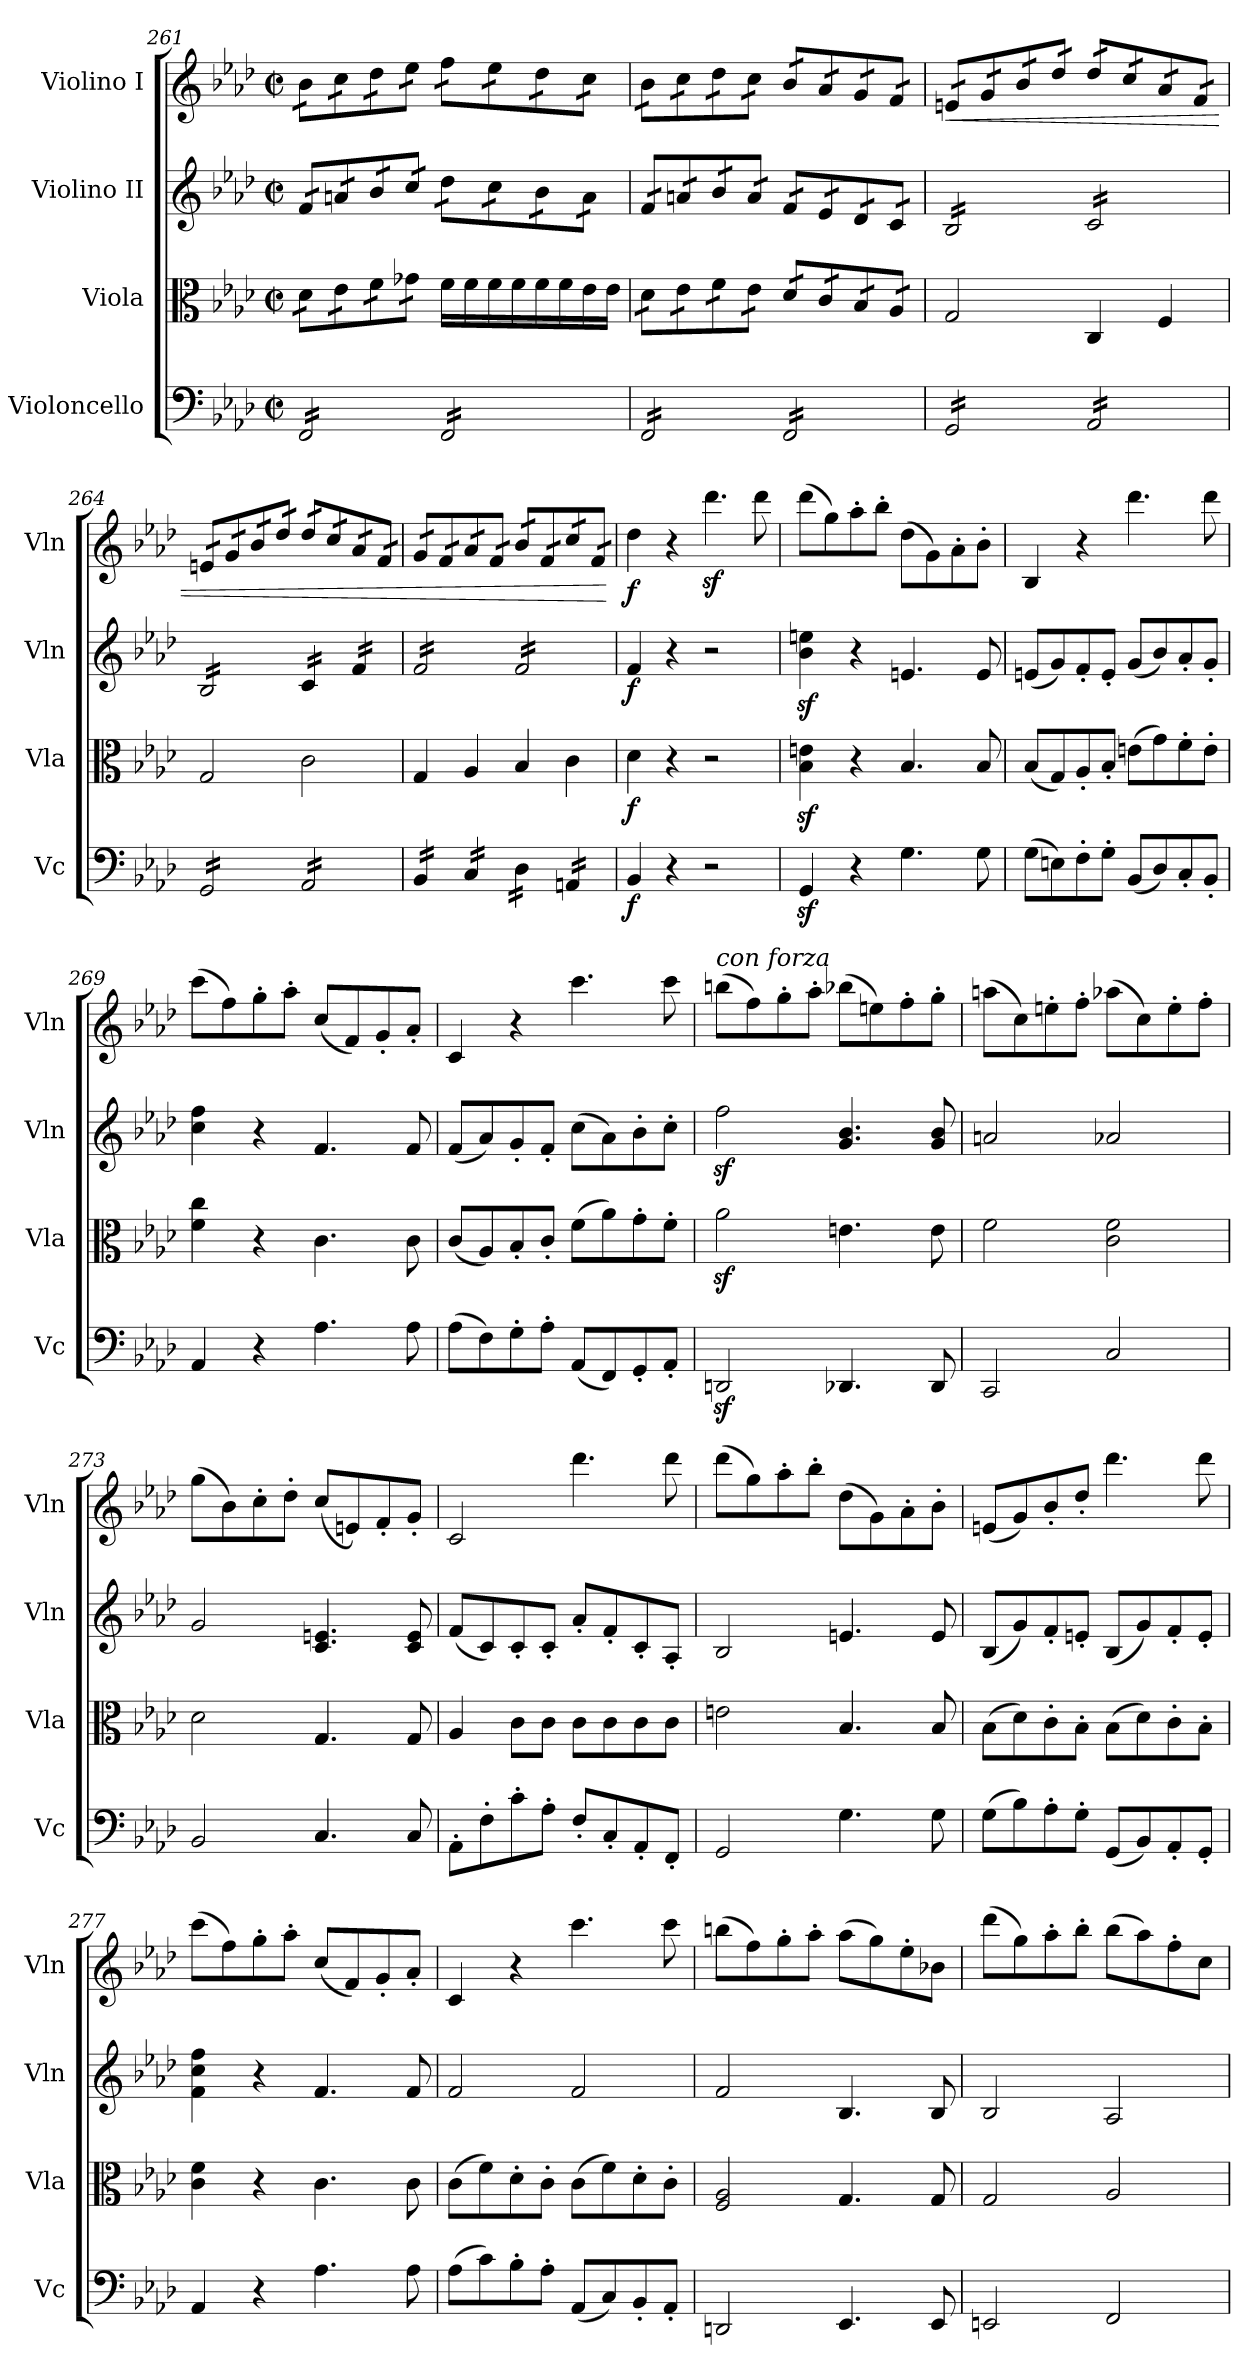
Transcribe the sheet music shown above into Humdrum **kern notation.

**kern	**dynam	**kern	**dynam	**kern	**dynam	**kern	**dynam
*part4	*part4	*part3	*part3	*part2	*part2	*part1	*part1
*staff4	*staff4	*staff3	*staff3	*staff2	*staff2	*staff1	*staff1
*I"Violoncello	*	*I"Viola	*	*I"Violino II	*	*I"Violino I	*
*I'Vc	*	*I'Vla	*	*I'Vln	*	*I'Vln	*
*clefF4	*	*clefC3	*	*clefG2	*	*clefG2	*
*k[b-e-a-d-]	*	*k[b-e-a-d-]	*	*k[b-e-a-d-]	*	*k[b-e-a-d-]	*
*M2/2	*	*M2/2	*	*M2/2	*	*M2/2	*
*met(c|)	*	*met(c|)	*	*met(c|)	*	*met(c|)	*
=261	=261	=261	=261	=261	=261	=261	=261
*tremolo	*	*	*	*	*	*	*
*	*	*tremolo	*	*	*	*	*
*	*	*	*	*tremolo	*	*	*
*	*	*	*	*	*	*tremolo	*
16FF/LL	.	16d-\LL	.	16f/LL	.	16b-\LL	.
16FF/	.	16d-\	.	16f/	.	16b-\	.
16FF/	.	16e-\	.	16an/	.	16cc\	.
16FF/	.	16e-\	.	16an/	.	16cc\	.
16FF/	.	16f\	.	16b-/	.	16dd-\	.
16FF/	.	16f\	.	16b-/	.	16dd-\	.
16FF/	.	16g-X\	.	16cc/	.	16ee-\	.
16FF/JJ	.	16g-X\JJ	.	16cc/JJ	.	16ee-\JJ	.
16FF/LL	.	16f\LL	.	16dd-\LL	.	16ff\LL	.
16FF/	.	16f\	.	16dd-\	.	16ff\	.
16FF/	.	16f\	.	16cc\	.	16ee-\	.
16FF/	.	16f\	.	16cc\	.	16ee-\	.
16FF/	.	16f\	.	16b-\	.	16dd-\	.
16FF/	.	16f\	.	16b-\	.	16dd-\	.
16FF/	.	16e-\	.	16a\	.	16cc\	.
16FF/JJ	.	16e-\JJ	.	16a\JJ	.	16cc\JJ	.
=262	=262	=262	=262	=262	=262	=262	=262
16FF/LL	.	16d-\LL	.	16f/LL	.	16b-\LL	.
16FF/	.	16d-\	.	16f/	.	16b-\	.
16FF/	.	16e-\	.	16an/	.	16cc\	.
16FF/	.	16e-\	.	16an/	.	16cc\	.
16FF/	.	16f\	.	16b-/	.	16dd-\	.
16FF/	.	16f\	.	16b-/	.	16dd-\	.
16FF/	.	16e-\	.	16a/	.	16cc\	.
16FF/JJ	.	16e-\JJ	.	16a/JJ	.	16cc\JJ	.
16FF/LL	.	16d-/LL	.	16f/LL	.	16b-/LL	.
16FF/	.	16d-/	.	16f/	.	16b-/	.
16FF/	.	16c/	.	16e-/	.	16a-/	.
16FF/	.	16c/	.	16e-/	.	16a-/	.
16FF/	.	16B-/	.	16d-/	.	16g/	.
16FF/	.	16B-/	.	16d-/	.	16g/	.
16FF/	.	16A-/	.	16c/	.	16f/	.
16FF/JJ	.	16A-/JJ	.	16c/JJ	.	16f/JJ	.
*	*	*Xtremolo	*	*	*	*	*
=263	=263	=263	=263	=263	=263	=263	=263
!	!	!	!	!	!	!	!LO:HP:b
16GG/LL	.	2G/	.	16B-/LL	.	16en/LL	<
16GG/	.	.	.	16B-/	.	16en/	.
16GG/	.	.	.	16B-/	.	16g/	.
16GG/	.	.	.	16B-/	.	16g/	.
16GG/	.	.	.	16B-/	.	16b-/	.
16GG/	.	.	.	16B-/	.	16b-/	.
16GG/	.	.	.	16B-/	.	16dd-/	.
16GG/JJ	.	.	.	16B-/JJ	.	16dd-/JJ	.
16AA-/LL	.	4C/	.	16c/LL	.	16dd-/LL	.
16AA-/	.	.	.	16c/	.	16dd-/	.
16AA-/	.	.	.	16c/	.	16cc/	.
16AA-/	.	.	.	16c/	.	16cc/	.
16AA-/	.	4F/	.	16c/	.	16a-/	.
16AA-/	.	.	.	16c/	.	16a-/	.
16AA-/	.	.	.	16c/	.	16f/	.
16AA-/JJ	.	.	.	16c/JJ	.	16f/JJ	.
!!LO:LB:g=z
=264	=264	=264	=264	=264	=264	=264	=264
16GG/LL	.	2G/	.	16B-/LL	.	16en/LL	.
16GG/	.	.	.	16B-/	.	16en/	.
16GG/	.	.	.	16B-/	.	16g/	.
16GG/	.	.	.	16B-/	.	16g/	.
16GG/	.	.	.	16B-/	.	16b-/	.
16GG/	.	.	.	16B-/	.	16b-/	.
16GG/	.	.	.	16B-/	.	16dd-/	.
16GG/JJ	.	.	.	16B-/JJ	.	16dd-/JJ	.
16AA-/LL	.	2c\	.	16c/LL	.	16dd-/LL	.
16AA-/	.	.	.	16c/	.	16dd-/	.
16AA-/	.	.	.	16c/	.	16cc/	.
16AA-/	.	.	.	16c/JJ	.	16cc/	.
16AA-/	.	.	.	16f/LL	.	16a-/	.
16AA-/	.	.	.	16f/	.	16a-/	.
16AA-/	.	.	.	16f/	.	16f/	.
16AA-/JJ	.	.	.	16f/JJ	.	16f/JJ	.
=265	=265	=265	=265	=265	=265	=265	=265
16BB-/LL	.	4G/	.	16f/LL	.	16g/LL	.
16BB-/	.	.	.	16f/	.	16g/	.
16BB-/	.	.	.	16f/	.	16f/	.
16BB-/JJ	.	.	.	16f/	.	16f/	.
16C/LL	.	4A-/	.	16f/	.	16a-/	.
16C/	.	.	.	16f/	.	16a-/	.
16C/	.	.	.	16f/	.	16f/	.
16C/JJ	.	.	.	16f/JJ	.	16f/JJ	.
16D-\LL	.	4B-/	.	16f/LL	.	16b-/LL	.
16D-\	.	.	.	16f/	.	16b-/	.
16D-\	.	.	.	16f/	.	16f/	.
16D-\JJ	.	.	.	16f/	.	16f/	.
16AAn/LL	.	4c\	.	16f/	.	16cc/	.
16AAn/	.	.	.	16f/	.	16cc/	.
16AAn/	.	.	.	16f/	.	16f/	.
16AAn/JJ	.	.	.	16f/JJ	.	16f/JJ	.
*	*	*	*	*	*	*Xtremolo	*
*	*	*	*	*Xtremolo	*	*	*
*Xtremolo	*	*	*	*	*	*	*
.	.	.	.	.	.	.	[
=266	=266	=266	=266	=266	=266	=266	=266
!	!LO:DY:b	!	!LO:DY:b	!	!LO:DY:b	!	!LO:DY:b
4BB-/	f	4d-\	f	4f/	f	4dd-\	f
4r	.	4r	.	4r	.	4r	.
2r	.	2r	.	2r	.	4.ddd-z<\	.
.	.	.	.	.	.	8ddd-\	.
=267	=267	=267	=267	=267	=267	=267	=267
4GGz</	.	4B-\z< 4en\z<	.	4b-\z< 4een\z<	.	(8ddd-\L	.
.	.	.	.	.	.	8gg\)	.
4r	.	4r	.	4r	.	8aa-'\	.
.	.	.	.	.	.	8bb-'\J	.
4.G\	.	4.B-/	.	4.en/	.	(8dd-\L	.
.	.	.	.	.	.	8g\)	.
.	.	.	.	.	.	8a-'\	.
8G\	.	8B-/	.	8e/	.	8b-'\J	.
=268	=268	=268	=268	=268	=268	=268	=268
(8G\L	.	(8B-/L	.	(8en/L	.	4B-/	.
8En\)	.	8G/)	.	8g/)	.	.	.
8F'\	.	8A-'/	.	8f'/	.	4r	.
8G'\J	.	8B-'/J	.	8e'/J	.	.	.
(8BB-/L	.	(8en\L	.	(8g/L	.	4.ddd-\	.
8D-/)	.	8g\)	.	8b-/)	.	.	.
8C'/	.	8f'\	.	8a-'/	.	.	.
8BB-'/J	.	8e'\J	.	8g'/J	.	8ddd-\	.
=269	=269	=269	=269	=269	=269	=269	=269
4AA-/	.	4f\ 4cc\	.	4cc\ 4ff\	.	(8ccc\L	.
.	.	.	.	.	.	8ff\)	.
4r	.	4r	.	4r	.	8gg'\	.
.	.	.	.	.	.	8aa-'\J	.
4.A-\	.	4.c\	.	4.f/	.	(8cc/L	.
.	.	.	.	.	.	8f/)	.
.	.	.	.	.	.	8g'/	.
8A-\	.	8c\	.	8f/	.	8a-'/J	.
!!LO:PB:g=z
=270	=270	=270	=270	=270	=270	=270	=270
(8A-\L	.	(8c/L	.	(8f/L	.	4c/	.
8F\)	.	8A-/)	.	8a-/)	.	.	.
8G'\	.	8B-'/	.	8g'/	.	4r	.
8A-'\J	.	8c'/J	.	8f'/J	.	.	.
(8AA-/L	.	(8f\L	.	(8cc\L	.	4.ccc\	.
8FF/)	.	8a-\)	.	8a-\)	.	.	.
8GG'/	.	8g'\	.	8b-'\	.	.	.
8AA-'/J	.	8f'\J	.	8cc'\J	.	8ccc\	.
=271	=271	=271	=271	=271	=271	=271	=271
!	!	!	!	!	!	!LO:TX:a:i:t=con forza	!
2DDnz</	.	2a-z<\	.	2ffz<\	.	(8bbn\L	.
.	.	.	.	.	.	8ff\)	.
.	.	.	.	.	.	8gg'\	.
.	.	.	.	.	.	8aa-'\J	.
4.DD-X/	.	4.en\	.	4.g/ 4.b-/	.	(8bb-X\L	.
.	.	.	.	.	.	8een\)	.
.	.	.	.	.	.	8ff'\	.
8DD-/	.	8e\	.	8g/ 8b-/	.	8gg'\J	.
=272	=272	=272	=272	=272	=272	=272	=272
2CC/	.	2f\	.	2an/	.	(8aan\L	.
.	.	.	.	.	.	8cc\)	.
.	.	.	.	.	.	8een'\	.
.	.	.	.	.	.	8ff'\J	.
2C/	.	2c\ 2f\	.	2a-X/	.	(8aa-X\L	.
.	.	.	.	.	.	8cc\)	.
.	.	.	.	.	.	8ee'\	.
.	.	.	.	.	.	8ff'\J	.
=273	=273	=273	=273	=273	=273	=273	=273
2BB-/	.	2d-\	.	2g/	.	(8gg\L	.
.	.	.	.	.	.	8b-\)	.
.	.	.	.	.	.	8cc'\	.
.	.	.	.	.	.	8dd-'\J	.
4.C/	.	4.G/	.	4.c/ 4.en/	.	(8cc/L	.
.	.	.	.	.	.	8en/)	.
.	.	.	.	.	.	8f'/	.
8C/	.	8G/	.	8c/ 8e/	.	8g'/J	.
=274	=274	=274	=274	=274	=274	=274	=274
8AA-'\L	.	4A-/	.	(8f/L	.	2c/	.
8F'\	.	.	.	8c/)	.	.	.
8c'\	.	8c\L	.	8c'/	.	.	.
8A-'\J	.	8c\J	.	8c'/J	.	.	.
8F'/L	.	8c\L	.	8a-'/L	.	4.ddd-\	.
8C'/	.	8c\	.	8f'/	.	.	.
8AA-'/	.	8c\	.	8c'/	.	.	.
8FF'/J	.	8c\J	.	8A-'/J	.	8ddd-\	.
!!LO:LB:g=z
=275	=275	=275	=275	=275	=275	=275	=275
2GG/	.	2en\	.	2B-/	.	(8ddd-\L	.
.	.	.	.	.	.	8gg\)	.
.	.	.	.	.	.	8aa-'\	.
.	.	.	.	.	.	8bb-'\J	.
4.G\	.	4.B-/	.	4.en/	.	(8dd-\L	.
.	.	.	.	.	.	8g\)	.
.	.	.	.	.	.	8a-'\	.
8G\	.	8B-/	.	8e/	.	8b-'\J	.
=276	=276	=276	=276	=276	=276	=276	=276
(8G\L	.	(8B-\L	.	(8B-/L	.	(8en/L	.
8B-\)	.	8d-\)	.	8g/)	.	8g/)	.
8A-'\	.	8c'\	.	8f'/	.	8b-'/	.
8G'\J	.	8B-'\J	.	8en'/J	.	8dd-'/J	.
(8GG/L	.	(8B-\L	.	(8B-/L	.	4.ddd-\	.
8BB-/)	.	8d-\)	.	8g/)	.	.	.
8AA-'/	.	8c'\	.	8f'/	.	.	.
8GG'/J	.	8B-'\J	.	8e'/J	.	8ddd-\	.
=277	=277	=277	=277	=277	=277	=277	=277
4AA-/	.	4c\ 4f\	.	4f\ 4cc\ 4ff\	.	(8ccc\L	.
.	.	.	.	.	.	8ff\)	.
4r	.	4r	.	4r	.	8gg'\	.
.	.	.	.	.	.	8aa-'\J	.
4.A-\	.	4.c\	.	4.f/	.	(8cc/L	.
.	.	.	.	.	.	8f/)	.
.	.	.	.	.	.	8g'/	.
8A-\	.	8c\	.	8f/	.	8a-'/J	.
=278	=278	=278	=278	=278	=278	=278	=278
(8A-\L	.	(8c\L	.	2f/	.	4c/	.
8c\)	.	8f\)	.	.	.	.	.
8B-'\	.	8d-'\	.	.	.	4r	.
8A-'\J	.	8c'\J	.	.	.	.	.
(8AA-/L	.	(8c\L	.	2f/	.	4.ccc\	.
8C/)	.	8f\)	.	.	.	.	.
8BB-'/	.	8d-'\	.	.	.	.	.
8AA-'/J	.	8c'\J	.	.	.	8ccc\	.
=279	=279	=279	=279	=279	=279	=279	=279
2DDn/	.	2F/ 2A-/	.	2f/	.	(8bbn\L	.
.	.	.	.	.	.	8ff\)	.
.	.	.	.	.	.	8gg'\	.
.	.	.	.	.	.	8aa-'\J	.
4.EE-/	.	4.G/	.	4.B-/	.	(8aa-\L	.
.	.	.	.	.	.	8gg\)	.
.	.	.	.	.	.	8ee-'\	.
8EE-/	.	8G/	.	8B-/	.	8b-X\J	.
!!LO:LB:g=z
=280	=280	=280	=280	=280	=280	=280	=280
2EEn/	.	2G/	.	2B-/	.	(8ddd-\L	.
.	.	.	.	.	.	8gg\)	.
.	.	.	.	.	.	8aa-'\	.
.	.	.	.	.	.	8bb-'\J	.
2FF/	.	2A-/	.	2A-/	.	(8bb-\L	.
.	.	.	.	.	.	8aa-\)	.
.	.	.	.	.	.	8ff'\	.
.	.	.	.	.	.	8cc\J	.
=	=	=	=	=	=	=	=
*-	*-	*-	*-	*-	*-	*-	*-
